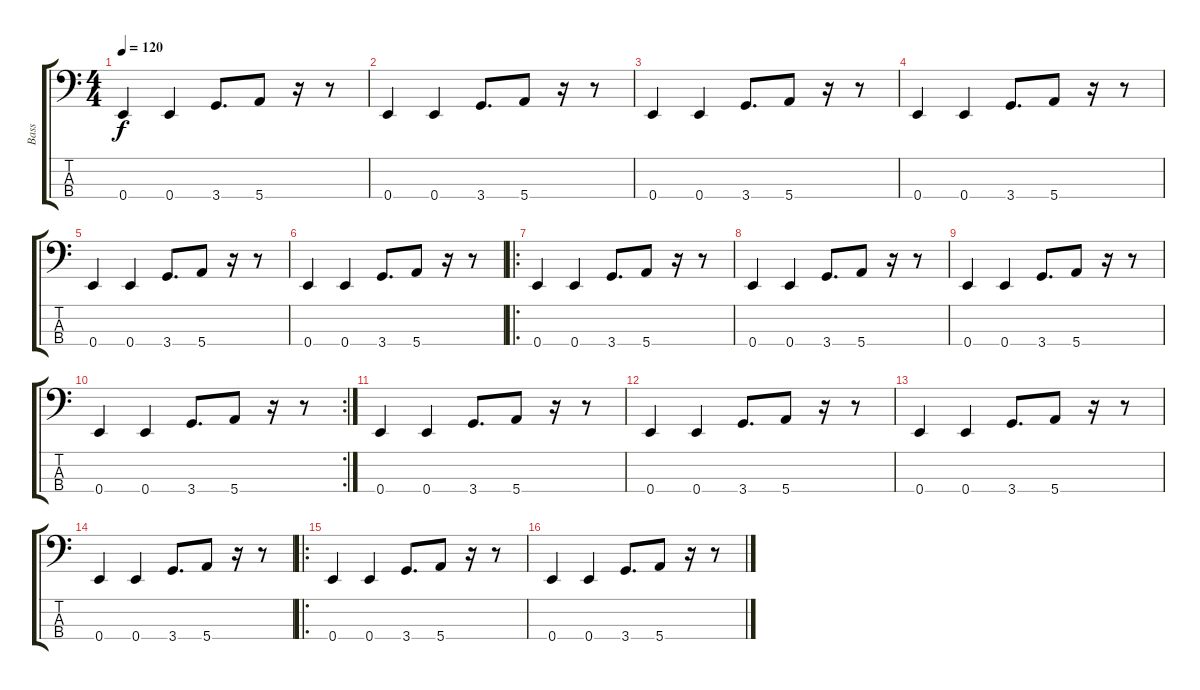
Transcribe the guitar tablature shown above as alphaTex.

\track ("Bass" "Bass") {instrument electricbassfinger}
\staff {score tabs}
\tuning (G2 D2 A1 E1) {hide}
\ts (4 4)
\tempo 120
\clef f4
\ks c
0.4.4{dy f} 0.4.4 3.4.8{d} 5.4.8 r.16 r.8 |
0.4.4 0.4.4 3.4.8{d} 5.4.8 r.16 r.8 |
0.4.4 0.4.4 3.4.8{d} 5.4.8 r.16 r.8 |
0.4.4 0.4.4 3.4.8{d} 5.4.8 r.16 r.8 |
0.4.4 0.4.4 3.4.8{d} 5.4.8 r.16 r.8 |
0.4.4 0.4.4 3.4.8{d} 5.4.8 r.16 r.8 |
\ro
0.4.4 0.4.4 3.4.8{d} 5.4.8 r.16 r.8 |
0.4.4 0.4.4 3.4.8{d} 5.4.8 r.16 r.8 |
0.4.4 0.4.4 3.4.8{d} 5.4.8 r.16 r.8 |
\rc 2
0.4.4 0.4.4 3.4.8{d} 5.4.8 r.16 r.8 |
0.4.4 0.4.4 3.4.8{d} 5.4.8 r.16 r.8 |
0.4.4 0.4.4 3.4.8{d} 5.4.8 r.16 r.8 |
0.4.4 0.4.4 3.4.8{d} 5.4.8 r.16 r.8 |
0.4.4 0.4.4 3.4.8{d} 5.4.8 r.16 r.8 |
\ro
0.4.4 0.4.4 3.4.8{d} 5.4.8 r.16 r.8 |
0.4.4 0.4.4 3.4.8{d} 5.4.8 r.16 r.8
